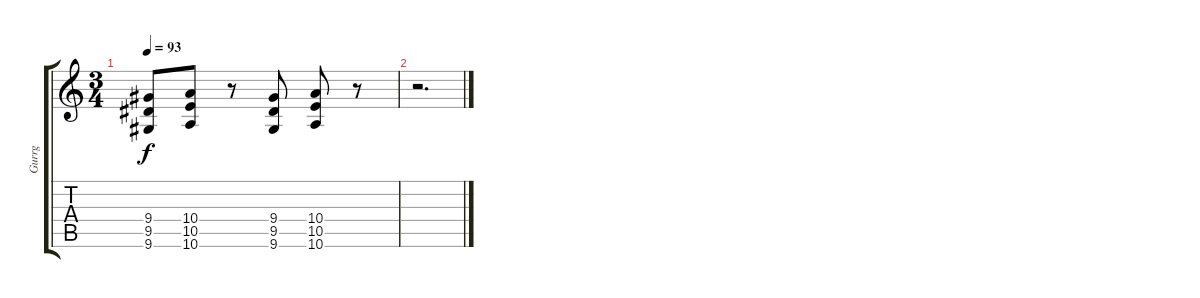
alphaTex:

\track ("Gurrg" "Gurrg") {instrument overdrivenguitar}
\staff {score tabs}
\tuning (Db4 Ab3 E3 B2 Gb2 B1) {hide}
\ts (3 4)
\tempo 93
\clef g2
\ks c
(9.4 9.5 9.6).8{dy f} (10.4 10.5 10.6).8 r.8 (9.4 9.5 9.6).8 (10.4 10.5 10.6).8 r.8 |
r.2{d}
